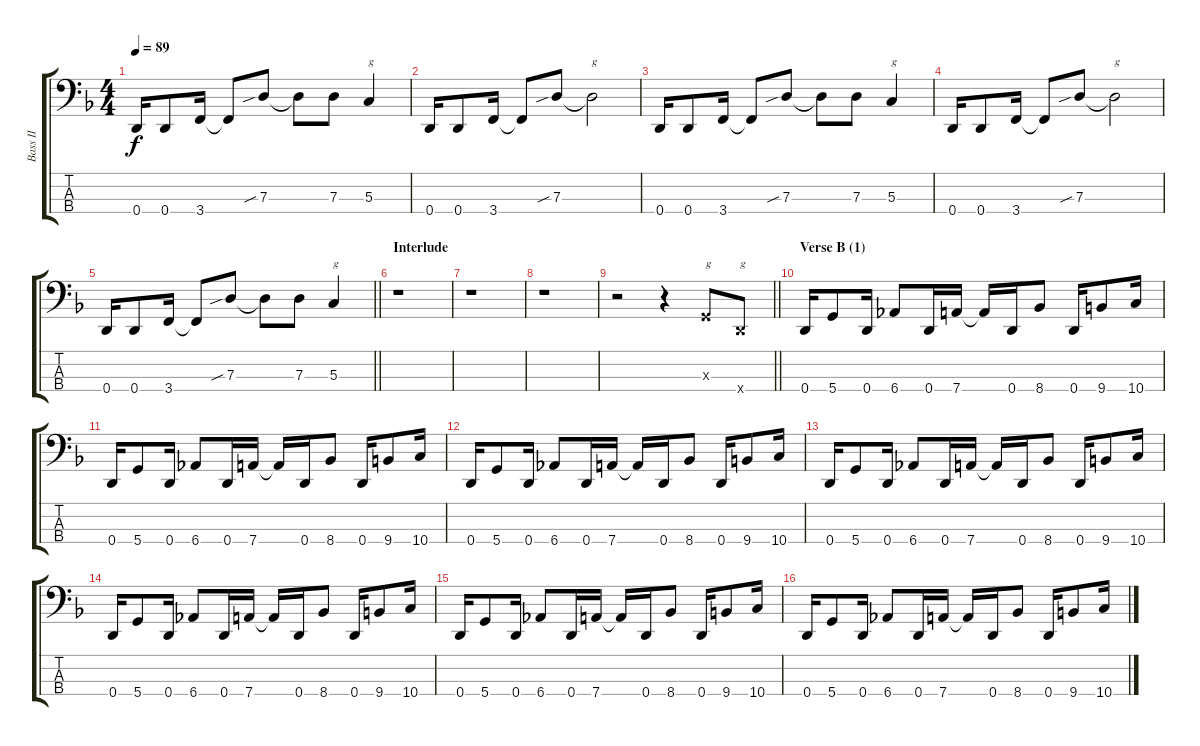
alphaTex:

\track ("Bass II" "Bass II") {instrument electricbasspick}
\staff {score tabs}
\tuning (F2 C2 G1 D1) {hide}
\ts (4 4)
\tempo 89
\clef f4
\ks dminor
0.4.16{dy f} 0.4.8 3.4.16 3.4{t}.8 7.3{sib}.8 7.3{t}.8 7.3.8 5.3.4{txt "g"} |
0.4.16 0.4.8 3.4.16 3.4{t}.8 7.3{sib}.8 7.3{t}.2{txt "g"} |
0.4.16 0.4.8 3.4.16 3.4{t}.8 7.3{sib}.8 7.3{t}.8 7.3.8 5.3.4{txt "g"} |
0.4.16 0.4.8 3.4.16 3.4{t}.8 7.3{sib}.8 7.3{t}.2{txt "g"} |
\barLineRight lightlight
0.4.16 0.4.8 3.4.16 3.4{t}.8 7.3{sib}.8 7.3{t}.8 7.3.8 5.3.4{txt "g"} |
\section ("" "Interlude")
r.1 |
r.1 |
r.1 |
\barLineRight lightlight
r.2 r.4 0.3{x}.8{txt "g"} 0.4{x}.8{txt "g"} |
\section ("" "Verse B (1)")
0.4.16 5.4.8 0.4.16 6.4.8 0.4.16 7.4.16 7.4{t}.16 0.4.16 8.4.8 0.4.16 9.4.8 10.4.16 |
0.4.16 5.4.8 0.4.16 6.4.8 0.4.16 7.4.16 7.4{t}.16 0.4.16 8.4.8 0.4.16 9.4.8 10.4.16 |
0.4.16 5.4.8 0.4.16 6.4.8 0.4.16 7.4.16 7.4{t}.16 0.4.16 8.4.8 0.4.16 9.4.8 10.4.16 |
0.4.16 5.4.8 0.4.16 6.4.8 0.4.16 7.4.16 7.4{t}.16 0.4.16 8.4.8 0.4.16 9.4.8 10.4.16 |
0.4.16 5.4.8 0.4.16 6.4.8 0.4.16 7.4.16 7.4{t}.16 0.4.16 8.4.8 0.4.16 9.4.8 10.4.16 |
0.4.16 5.4.8 0.4.16 6.4.8 0.4.16 7.4.16 7.4{t}.16 0.4.16 8.4.8 0.4.16 9.4.8 10.4.16 |
0.4.16 5.4.8 0.4.16 6.4.8 0.4.16 7.4.16 7.4{t}.16 0.4.16 8.4.8 0.4.16 9.4.8 10.4.16
